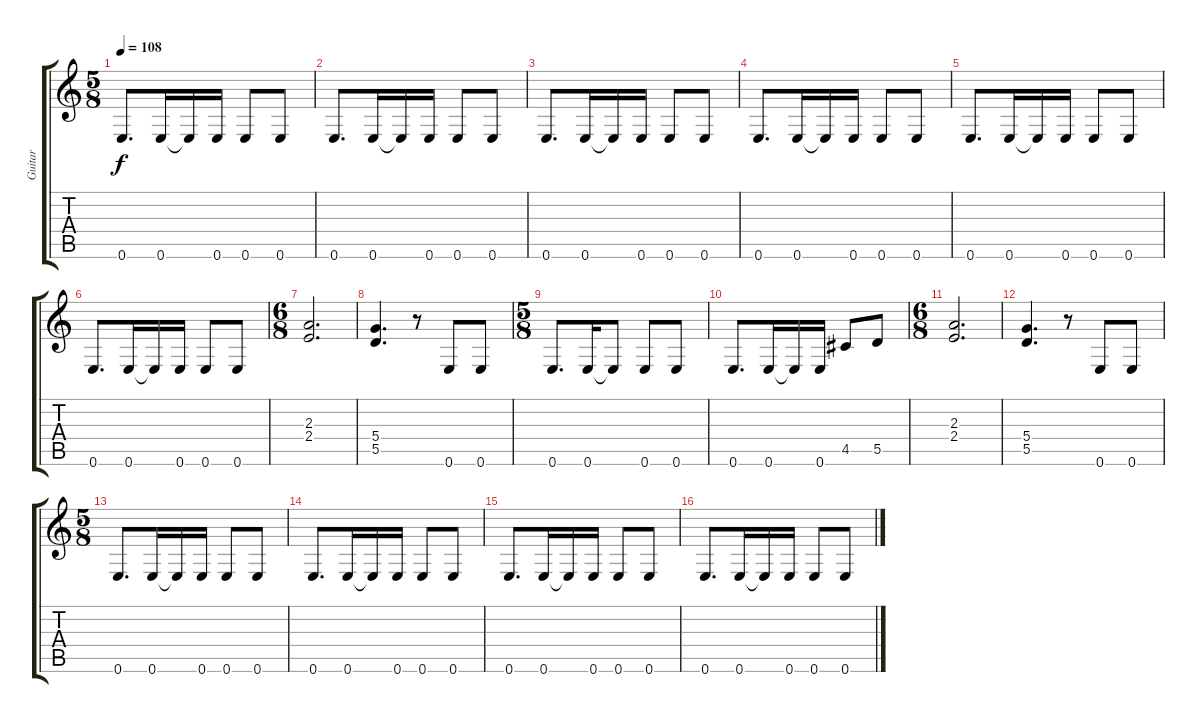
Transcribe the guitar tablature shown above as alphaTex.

\track ("Guitar" "Guitar") {instrument overdrivenguitar}
\staff {score tabs}
\tuning (E4 B3 G3 D3 A2 E2) {hide}
\ts (5 8)
\tempo 108
\clef g2
\ks c
0.6.8{d dy f} 0.6.16 0.6{t}.16 0.6.16 0.6.8 0.6.8 |
0.6.8{d} 0.6.16 0.6{t}.16 0.6.16 0.6.8 0.6.8 |
0.6.8{d} 0.6.16 0.6{t}.16 0.6.16 0.6.8 0.6.8 |
0.6.8{d} 0.6.16 0.6{t}.16 0.6.16 0.6.8 0.6.8 |
0.6.8{d} 0.6.16 0.6{t}.16 0.6.16 0.6.8 0.6.8 |
0.6.8{d} 0.6.16 0.6{t}.16 0.6.16 0.6.8 0.6.8 |
\ts (6 8)
(2.3 2.4).2{d} |
(5.4 5.5).4{d} r.8 0.6.8 0.6.8 |
\ts (5 8)
0.6.8{d} 0.6.16 0.6{t}.8 0.6.8 0.6.8 |
0.6.8{d} 0.6.16 0.6{t}.16 0.6.16 4.5.8 5.5.8 |
\ts (6 8)
(2.3 2.4).2{d} |
(5.4 5.5).4{d} r.8 0.6.8 0.6.8 |
\ts (5 8)
0.6.8{d} 0.6.16 0.6{t}.16 0.6.16 0.6.8 0.6.8 |
0.6.8{d} 0.6.16 0.6{t}.16 0.6.16 0.6.8 0.6.8 |
0.6.8{d} 0.6.16 0.6{t}.16 0.6.16 0.6.8 0.6.8 |
0.6.8{d} 0.6.16 0.6{t}.16 0.6.16 0.6.8 0.6.8
